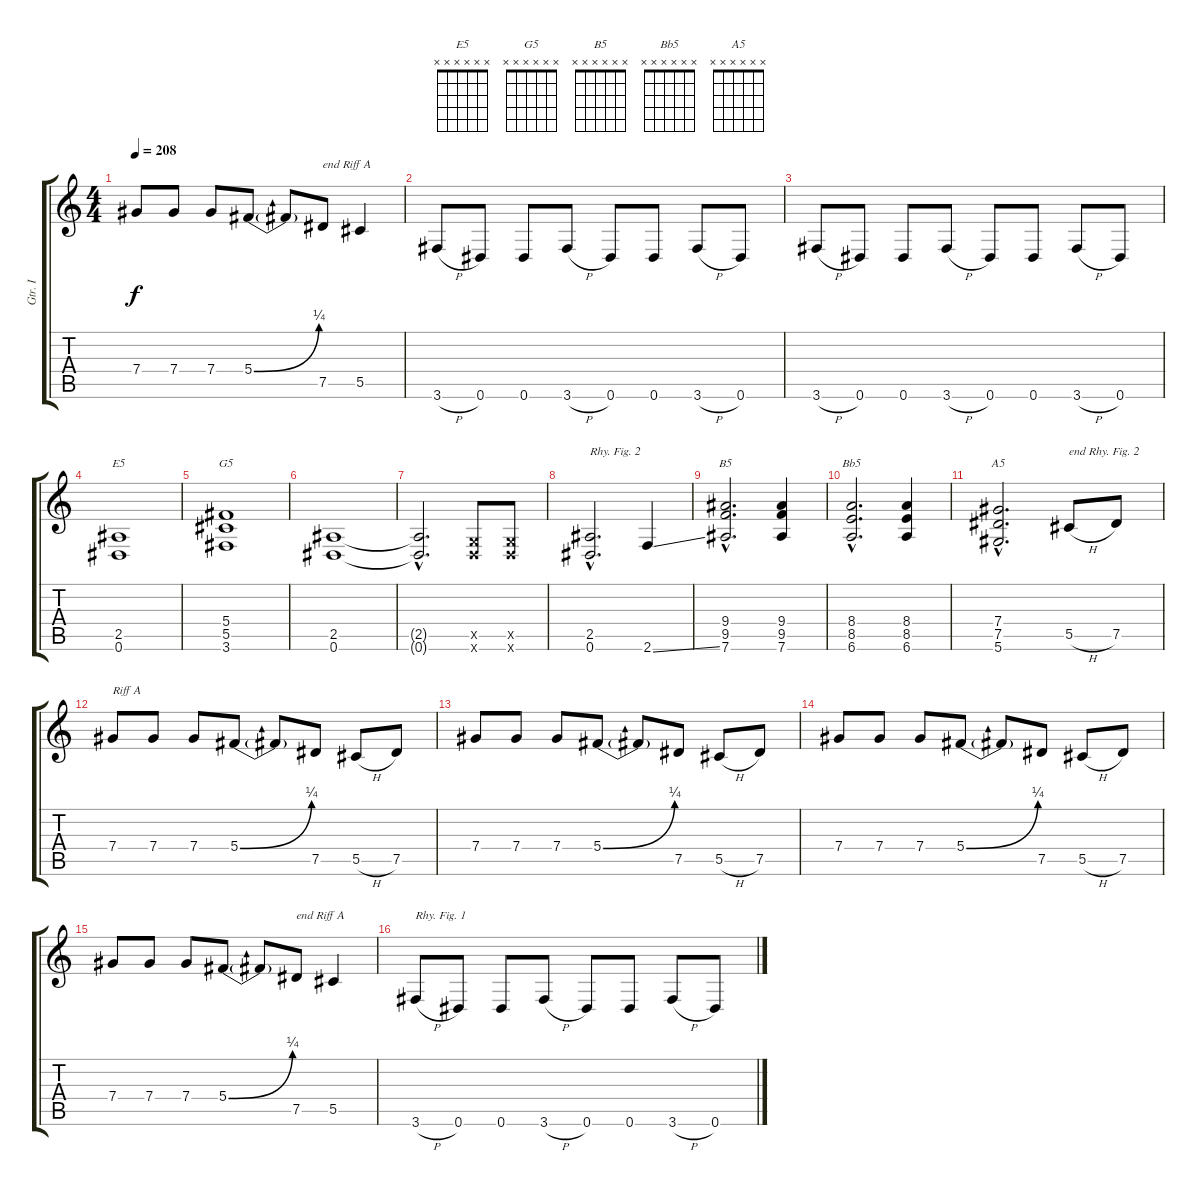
\track ("Gtr. I" "Gtr. I") {instrument distortionguitar}
\staff {score tabs}
\tuning (Eb4 Bb3 Gb3 Db3 Ab2 Eb2) {hide}
\chord ("E5" x x x x x x) {firstfret 0}
\chord ("G5" x x x x x x) {firstfret 0}
\chord ("B5" x x x x x x) {firstfret 0}
\chord ("Bb5" x x x x x x) {firstfret 0}
\chord ("A5" x x x x x x) {firstfret 0}
\ts (4 4)
\tempo 208
\clef g2
\ks c
7.4.8{dy f} 7.4.8 7.4.8 5.4{be (bend 0 0 60 1)}.8 5.4{t}.8 7.5.8{txt "end Riff A"} 5.5.4 |
3.6{h}.8 0.6.8 0.6.8 3.6{h}.8 0.6.8 0.6.8 3.6{h}.8 0.6.8 |
3.6{h}.8 0.6.8 0.6.8 3.6{h}.8 0.6.8 0.6.8 3.6{h}.8 0.6.8 |
(2.5 0.6).1{ch "E5"} |
(5.4 5.5 3.6).1{ch "G5"} |
(2.5 0.6).1 |
(2.5{hac t} 0.6{hac t}).2{d} (-1.5{x} -1.6{x}).8 (-1.5{x} -1.6{x}).8 |
(2.5{hac} 0.6{hac}).2{d txt "Rhy. Fig. 2"} 2.6{ss}.4 |
(9.4{hac} 9.5{hac} 7.6{hac}).2{d ch "B5"} (9.4 9.5 7.6).4 |
(8.4{hac} 8.5{hac} 6.6{hac}).2{d ch "Bb5"} (8.4 8.5 6.6).4 |
(7.4{hac} 7.5{hac} 5.6{hac}).2{d ch "A5"} 5.5{h}.8{txt "end Rhy. Fig. 2"} 7.5.8 |
7.4.8{txt "Riff A"} 7.4.8 7.4.8 5.4{be (bend 0 0 60 1)}.8 5.4{t}.8 7.5.8 5.5{h}.8 7.5.8 |
7.4.8 7.4.8 7.4.8 5.4{be (bend 0 0 60 1)}.8 5.4{t}.8 7.5.8 5.5{h}.8 7.5.8 |
7.4.8 7.4.8 7.4.8 5.4{be (bend 0 0 60 1)}.8 5.4{t}.8 7.5.8 5.5{h}.8 7.5.8 |
7.4.8 7.4.8 7.4.8 5.4{be (bend 0 0 60 1)}.8 5.4{t}.8 7.5.8{txt "end Riff A"} 5.5.4 |
3.6{h}.8{txt "Rhy. Fig. 1"} 0.6.8 0.6.8 3.6{h}.8 0.6.8 0.6.8 3.6{h}.8 0.6.8
